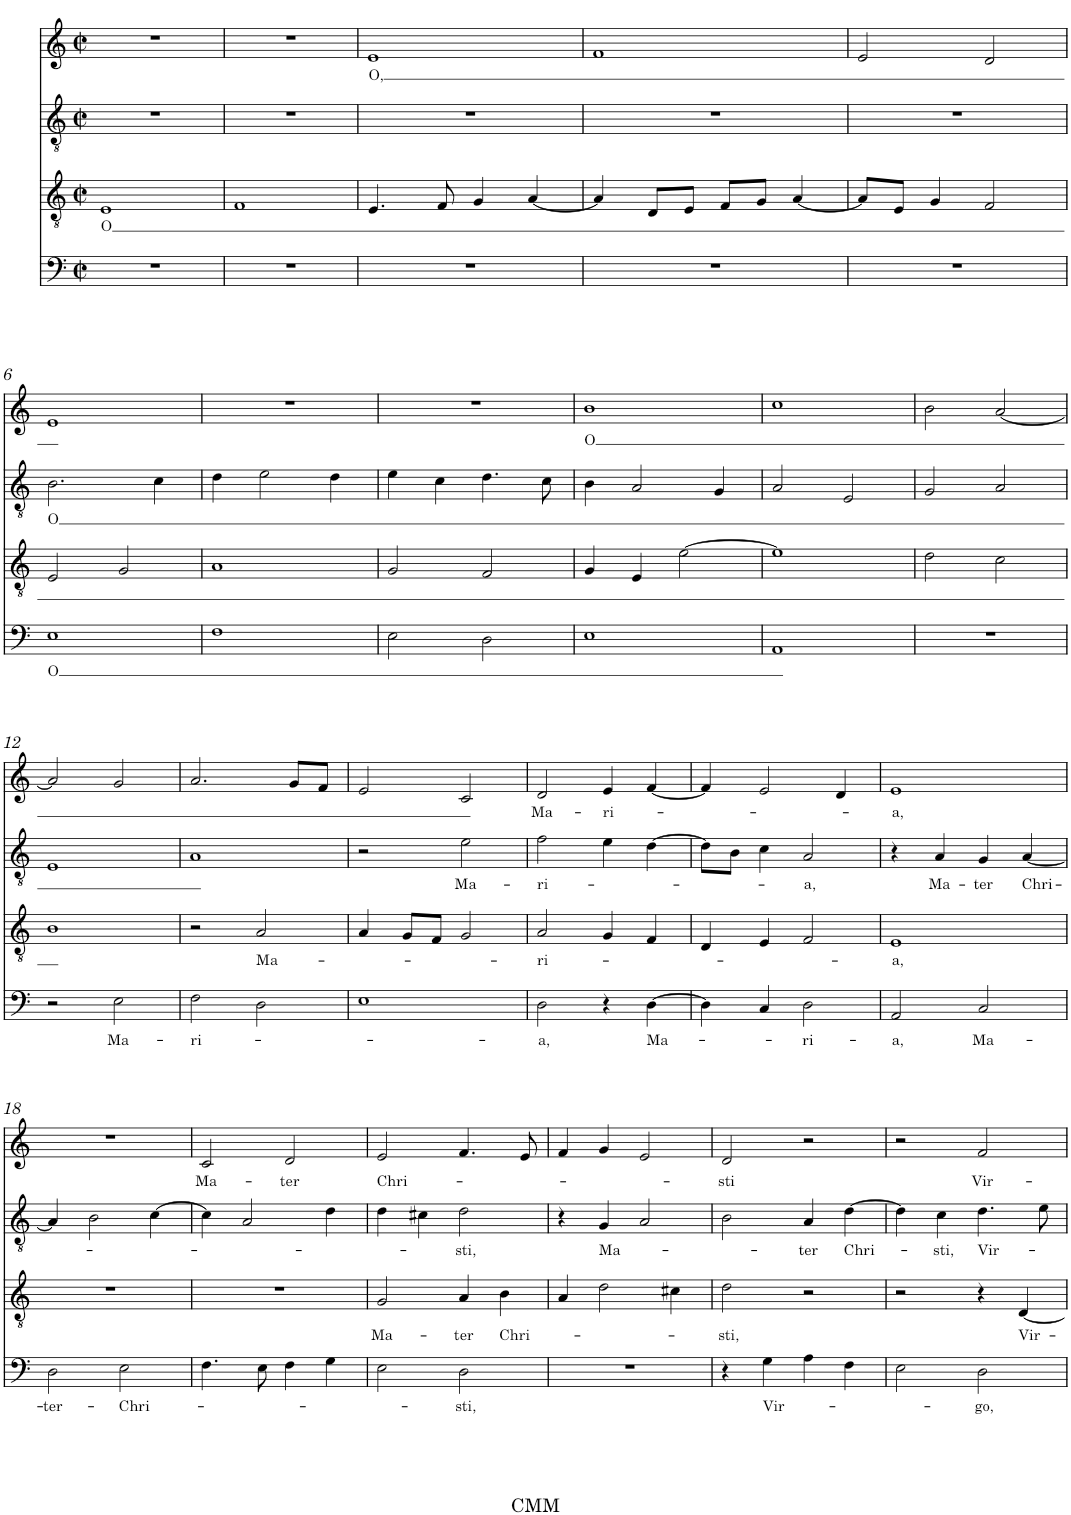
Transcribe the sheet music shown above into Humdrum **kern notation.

**kern	**text	**kern	**text	**kern	**text	**kern	**text
*part4	*part4	*part3	*part3	*part2	*part2	*part1	*part1
*staff4	*staff4	*staff3	*staff3	*staff2	*staff2	*staff1	*staff1
*I"Piano	*	*I"Piano	*	*I"Piano	*	*I"Piano	*
*I'Pno	*	*I'Pno	*	*I'Pno	*	*I'Pno	*
*clefF4	*	*clefGv2	*	*clefGv2	*	*clefG2	*
*k[]	*	*k[]	*	*k[]	*	*k[]	*
*M2/2	*	*M2/2	*	*M2/2	*	*M2/2	*
*met(c|)	*	*met(c|)	*	*met(c|)	*	*met(c|)	*
=1	=1	=1	=1	=1	=1	=1	=1
!	!	!	!LO:LY:b	!	!	!	!
1r	.	1E	O	1r	.	1r	.
=2	=2	=2	=2	=2	=2	=2	=2
1r	.	1F	.	1r	.	1r	.
=3	=3	=3	=3	=3	=3	=3	=3
!	!	!	!	!	!	!	!LO:LY:b
1r	.	4.E/	.	1r	.	1e	O,
.	.	8F/	.	.	.	.	.
.	.	4G/	.	.	.	.	.
.	.	[4A/	.	.	.	.	.
=4	=4	=4	=4	=4	=4	=4	=4
1r	.	4A/]	.	1r	.	1f	.
.	.	8D/L	.	.	.	.	.
.	.	8E/J	.	.	.	.	.
.	.	8F/L	.	.	.	.	.
.	.	8G/J	.	.	.	.	.
.	.	[4A/	.	.	.	.	.
=5	=5	=5	=5	=5	=5	=5	=5
1r	.	8A/L]	.	1r	.	2e/	.
.	.	8E/J	.	.	.	.	.
.	.	4G/	.	.	.	.	.
.	.	2F/	.	.	.	2d/	.
!!LO:LB:g=z
=6	=6	=6	=6	=6	=6	=6	=6
!	!LO:LY:b	!	!	!	!LO:LY:b	!	!
1E	O	2E/	.	2.B\	O	1e	.
.	.	2G/	.	.	.	.	.
.	.	.	.	4c\	.	.	.
=7	=7	=7	=7	=7	=7	=7	=7
1F	.	1A	.	4d\	.	1r	.
.	.	.	.	2e\	.	.	.
.	.	.	.	4d\	.	.	.
=8	=8	=8	=8	=8	=8	=8	=8
2E\	.	2G/	.	4e\	.	1r	.
.	.	.	.	4c\	.	.	.
2D\	.	2F/	.	4.d\	.	.	.
.	.	.	.	8c\	.	.	.
=9	=9	=9	=9	=9	=9	=9	=9
!	!	!	!	!	!	!	!LO:LY:b
1E	.	4G/	.	4B\	.	1b	O
.	.	4E/	.	2A/	.	.	.
.	.	[2e\	.	.	.	.	.
.	.	.	.	4G/	.	.	.
=10	=10	=10	=10	=10	=10	=10	=10
1AA	.	1e]	.	2A/	.	1cc	.
.	.	.	.	2E/	.	.	.
=11	=11	=11	=11	=11	=11	=11	=11
1r	.	2d\	.	2G/	.	2b\	.
.	.	2c\	.	2A/	.	[2a/	.
!!LO:LB:g=z
=12	=12	=12	=12	=12	=12	=12	=12
2r	.	1B	.	1E	.	2a/]	.
!	!LO:LY:b	!	!	!	!	!	!
2E\	Ma-	.	.	.	.	2g/	.
=13	=13	=13	=13	=13	=13	=13	=13
!	!LO:LY:b	!	!	!	!	!	!
2F\	-ri-	2r	.	1A	.	2.a/	.
!	!	!	!LO:LY:b	!	!	!	!
2D\	.	2A/	Ma-	.	.	.	.
.	.	.	.	.	.	8g/L	.
.	.	.	.	.	.	8f/J	.
=14	=14	=14	=14	=14	=14	=14	=14
1E	.	4A/	.	2r	.	2e/	.
.	.	8G/L	.	.	.	.	.
.	.	8F/J	.	.	.	.	.
!	!	!	!	!	!LO:LY:b	!	!
.	.	2G/	.	2e\	-Ma-	2c/	.
=15	=15	=15	=15	=15	=15	=15	=15
!	!LO:LY:b	!	!LO:LY:b	!	!LO:LY:b	!	!LO:LY:b
2D\	-a,	2A/	-ri-	2f\	-ri-	2d/	Ma-
!	!	!	!	!	!	!	!LO:LY:b
4r	.	4G/	.	4e\	.	4e/	-ri-
!	!LO:LY:b	!	!	!	!	!	!
[4D\	Ma-	4F/	.	[4d\	.	[4f/	.
=16	=16	=16	=16	=16	=16	=16	=16
4D\]	.	4D/	.	8d\L]	.	4f/]	.
.	.	.	.	8B\J	.	.	.
4C/	.	4E/	.	4c\	.	2e/	.
!	!LO:LY:b	!	!	!	!LO:LY:b	!	!
2D\	-ri-	2F/	.	2A/	-a,	.	.
.	.	.	.	.	.	4d/	.
=17	=17	=17	=17	=17	=17	=17	=17
!	!LO:LY:b	!	!LO:LY:b	!	!	!	!LO:LY:b
2AA/	-a,	1E	-a,	4r	.	1e	-a,
!	!	!	!	!	!LO:LY:b	!	!
.	.	.	.	4A/	Ma-	.	.
!	!LO:LY:b	!	!	!	!LO:LY:b	!	!
2C/	Ma-	.	.	4G/	-ter	.	.
!	!	!	!	!	!LO:LY:b	!	!
.	.	.	.	[4A/	Chri-	.	.
!!LO:LB:g=z
=18	=18	=18	=18	=18	=18	=18	=18
!	!LO:LY:b	!	!	!	!	!	!
2D\	-ter-	1r	.	4A/]	.	1r	.
.	.	.	.	2B\	.	.	.
!	!LO:LY:b	!	!	!	!	!	!
2E\	-Chri-	.	.	.	.	.	.
.	.	.	.	[4c\	.	.	.
=19	=19	=19	=19	=19	=19	=19	=19
!	!	!	!	!	!	!	!LO:LY:b
4.F\	.	1r	.	4c\]	.	2c/	Ma-
.	.	.	.	2A/	.	.	.
8E\	.	.	.	.	.	.	.
!	!	!	!	!	!	!	!LO:LY:b
4F\	.	.	.	.	.	2d/	-ter
4G\	.	.	.	4d\	.	.	.
=20	=20	=20	=20	=20	=20	=20	=20
!	!	!	!LO:LY:b	!	!	!	!LO:LY:b
2E\	.	2G/	Ma-	4d\	.	2e/	Chri-
.	.	.	.	4c#X\	.	.	.
!	!LO:LY:b	!	!LO:LY:b	!	!LO:LY:b	!	!
2D\	-sti,	4A/	-ter	2d\	-sti,	4.f/	.
!	!	!	!LO:LY:b	!	!	!	!
.	.	4B\	Chri-	.	.	.	.
.	.	.	.	.	.	8e/	.
=21	=21	=21	=21	=21	=21	=21	=21
1r	.	4A/	.	4r	.	4f/	.
!	!	!	!	!	!LO:LY:b	!	!
.	.	2d\	.	4G/	Ma-	4g/	.
.	.	.	.	2A/	.	2e/	.
.	.	4c#X\	.	.	.	.	.
=22	=22	=22	=22	=22	=22	=22	=22
!	!	!	!LO:LY:b	!	!	!	!LO:LY:b
4r	.	2d\	-sti,	2B\	.	2d/	-sti
!	!LO:LY:b	!	!	!	!	!	!
4G\	Vir-	.	.	.	.	.	.
!	!	!	!	!	!LO:LY:b	!	!
4A\	.	2r	.	4A/	-ter	2r	.
!	!	!	!	!	!LO:LY:b	!	!
4F\	.	.	.	[4d\	Chri-	.	.
=23	=23	=23	=23	=23	=23	=23	=23
2E\	.	2r	.	4d\]	.	2r	.
!	!	!	!	!	!LO:LY:b	!	!
.	.	.	.	4c\	-sti,	.	.
!	!LO:LY:b	!	!	!	!LO:LY:b	!	!LO:LY:b
2D\	-go,	4r	.	4.d\	Vir-	2f/	Vir-
!	!	!	!LO:LY:b	!	!	!	!
.	.	[4D/	Vir-	.	.	.	.
.	.	.	.	8e\	.	.	.
=	=	=	=	=	=	=	=
*-	*-	*-	*-	*-	*-	*-	*-
